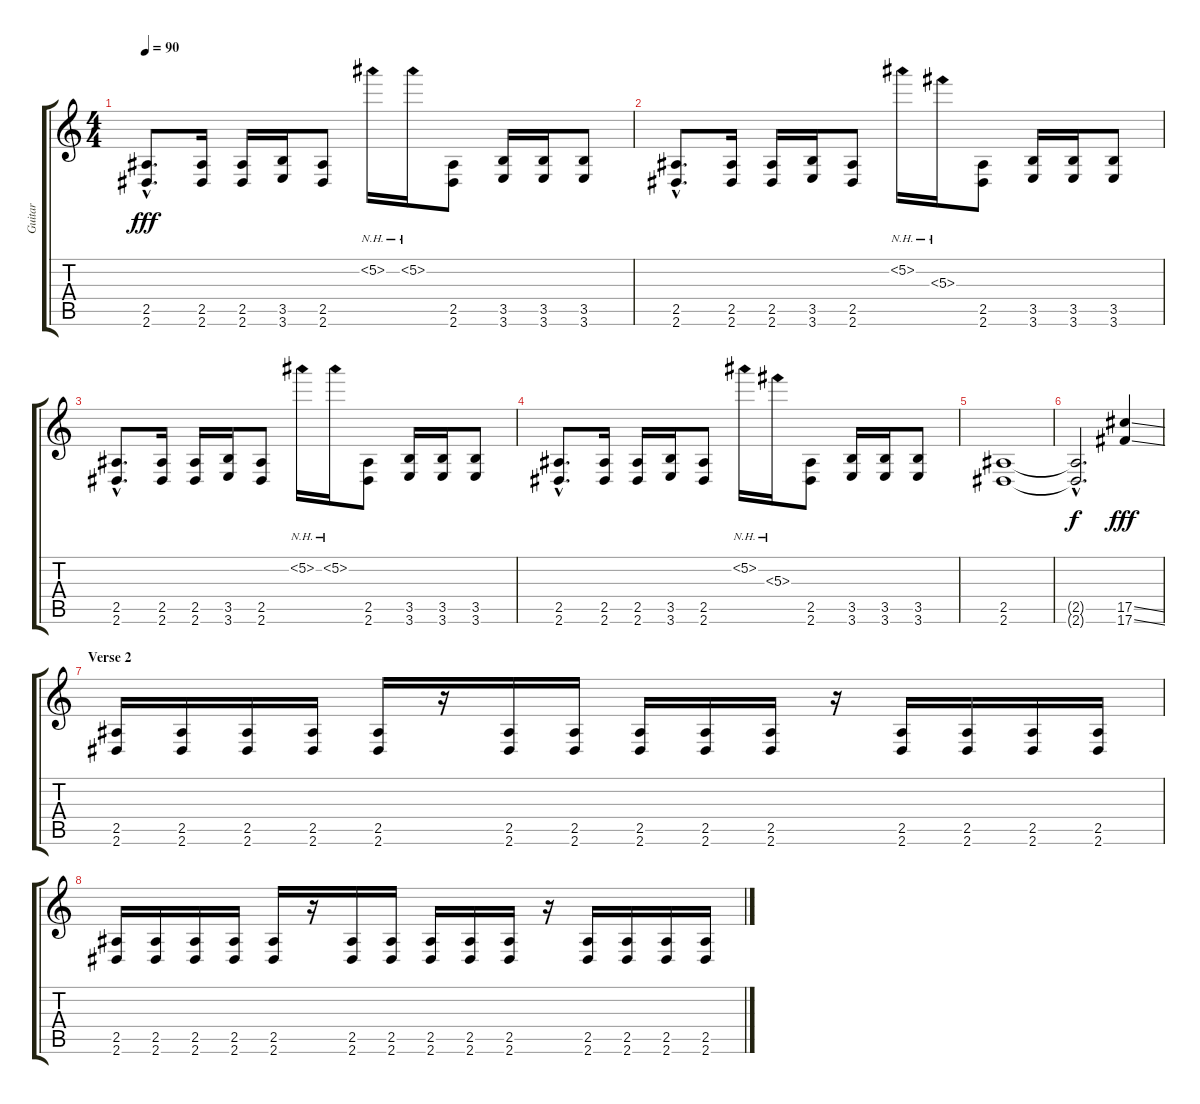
\track ("Guitar" "Guitar") {instrument distortionguitar}
\staff {score tabs}
\tuning (Eb4 Bb3 Gb3 Db3 Ab2 Db2) {hide}
\ts (4 4)
\tempo 90
\clef g2
\ks c
(2.5{hac} 2.6{hac}).8{d dy fff} (2.5 2.6).16 (2.5 2.6).16 (3.5 3.6).16 (2.5 2.6).8 5.2{nh}.16 5.2{nh}.16 (2.5 2.6).8 (3.5 3.6).16 (3.5 3.6).16 (3.5 3.6).8 |
(2.5{hac} 2.6{hac}).8{d} (2.5 2.6).16 (2.5 2.6).16 (3.5 3.6).16 (2.5 2.6).8 5.2{nh}.16 5.3{nh}.16 (2.5 2.6).8 (3.5 3.6).16 (3.5 3.6).16 (3.5 3.6).8 |
(2.5{hac} 2.6{hac}).8{d} (2.5 2.6).16 (2.5 2.6).16 (3.5 3.6).16 (2.5 2.6).8 5.2{nh}.16 5.2{nh}.16 (2.5 2.6).8 (3.5 3.6).16 (3.5 3.6).16 (3.5 3.6).8 |
(2.5{hac} 2.6{hac}).8{d} (2.5 2.6).16 (2.5 2.6).16 (3.5 3.6).16 (2.5 2.6).8 5.2{nh}.16 5.3{nh}.16 (2.5 2.6).8 (3.5 3.6).16 (3.5 3.6).16 (3.5 3.6).8 |
(2.5 2.6).1 |
(2.5{hac t} 2.6{hac t}).2{d dy f} (17.5{ss} 17.6{ss}).4{dy fff} |
\section ("" "Verse 2")
(2.5 2.6).16 (2.5 2.6).16 (2.5 2.6).16 (2.5 2.6).16 (2.5 2.6).16 r.16 (2.5 2.6).16 (2.5 2.6).16 (2.5 2.6).16 (2.5 2.6).16 (2.5 2.6).16 r.16 (2.5 2.6).16 (2.5 2.6).16 (2.5 2.6).16 (2.5 2.6).16 |
(2.5 2.6).16 (2.5 2.6).16 (2.5 2.6).16 (2.5 2.6).16 (2.5 2.6).16 r.16 (2.5 2.6).16 (2.5 2.6).16 (2.5 2.6).16 (2.5 2.6).16 (2.5 2.6).16 r.16 (2.5 2.6).16 (2.5 2.6).16 (2.5 2.6).16 (2.5 2.6).16
